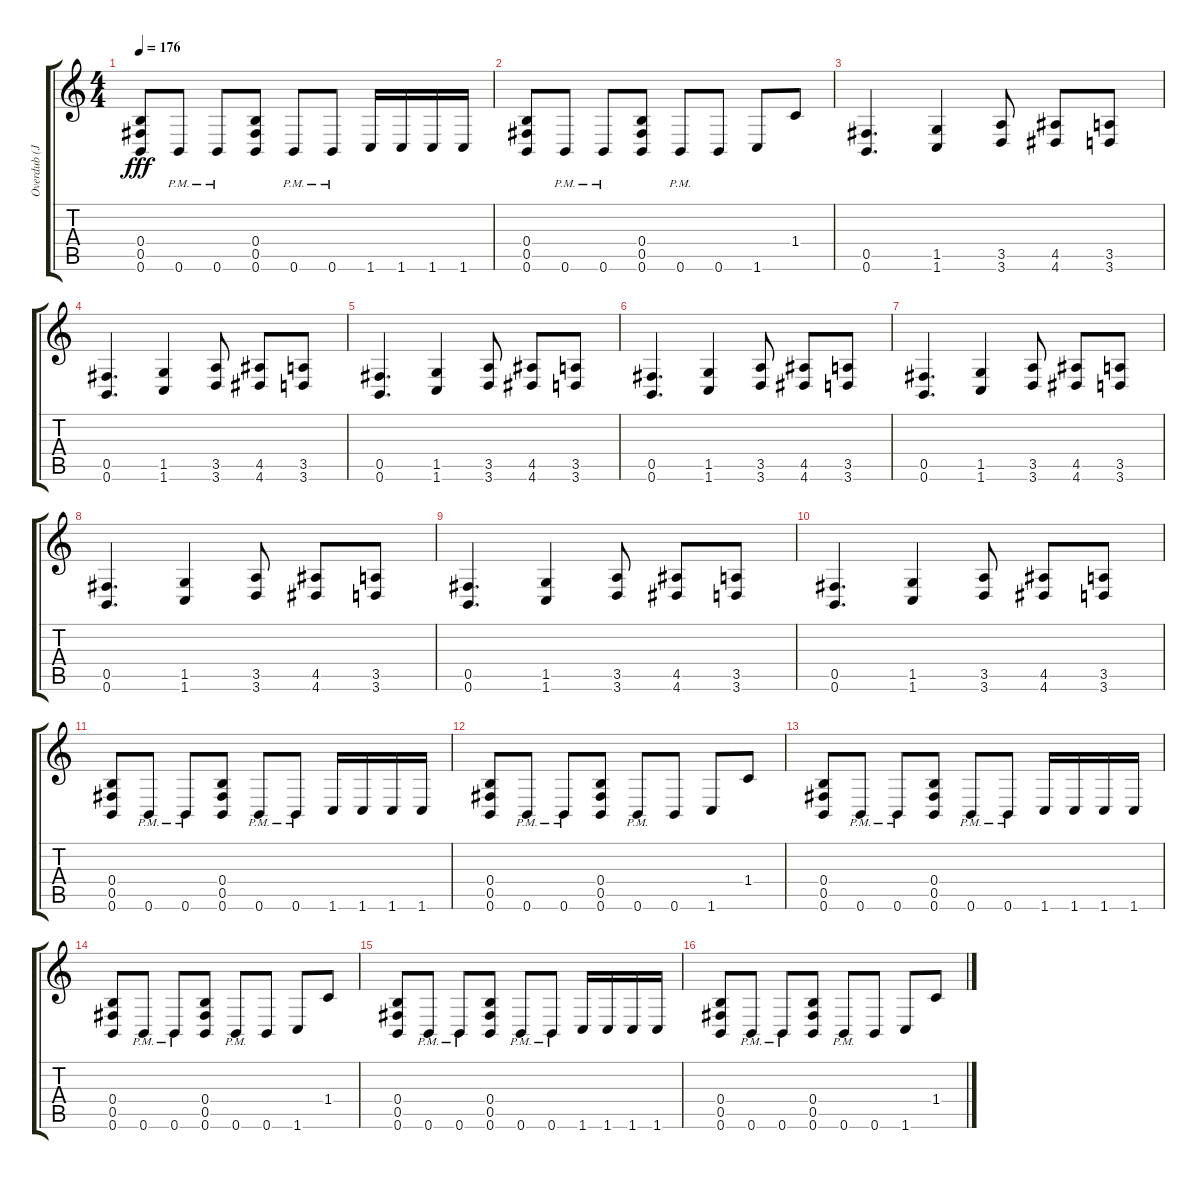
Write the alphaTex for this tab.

\track ("Overdub (James)" "Overdub (J") {instrument overdrivenguitar}
\staff {score tabs}
\tuning (Db4 Ab3 E3 B2 Gb2 B1) {hide}
\ts (4 4)
\tempo 176
\clef g2
\ks c
(0.4 0.5 0.6).8{dy fff} 0.6{pm}.8 0.6{pm}.8 (0.4 0.5 0.6).8 0.6{pm}.8 0.6{pm}.8 1.6.16 1.6.16 1.6.16 1.6.16 |
(0.4 0.5 0.6).8 0.6{pm}.8 0.6{pm}.8 (0.4 0.5 0.6).8 0.6{pm}.8 0.6.8 1.6.8 1.4.8 |
(0.5 0.6).4{d} (1.5 1.6).4 (3.5 3.6).8 (4.5 4.6).8 (3.5 3.6).8 |
(0.5 0.6).4{d} (1.5 1.6).4 (3.5 3.6).8 (4.5 4.6).8 (3.5 3.6).8 |
(0.5 0.6).4{d} (1.5 1.6).4 (3.5 3.6).8 (4.5 4.6).8 (3.5 3.6).8 |
(0.5 0.6).4{d} (1.5 1.6).4 (3.5 3.6).8 (4.5 4.6).8 (3.5 3.6).8 |
(0.5 0.6).4{d} (1.5 1.6).4 (3.5 3.6).8 (4.5 4.6).8 (3.5 3.6).8 |
(0.5 0.6).4{d} (1.5 1.6).4 (3.5 3.6).8 (4.5 4.6).8 (3.5 3.6).8 |
(0.5 0.6).4{d} (1.5 1.6).4 (3.5 3.6).8 (4.5 4.6).8 (3.5 3.6).8 |
(0.5 0.6).4{d} (1.5 1.6).4 (3.5 3.6).8 (4.5 4.6).8 (3.5 3.6).8 |
(0.4 0.5 0.6).8 0.6{pm}.8 0.6{pm}.8 (0.4 0.5 0.6).8 0.6{pm}.8 0.6{pm}.8 1.6.16 1.6.16 1.6.16 1.6.16 |
(0.4 0.5 0.6).8 0.6{pm}.8 0.6{pm}.8 (0.4 0.5 0.6).8 0.6{pm}.8 0.6.8 1.6.8 1.4.8 |
(0.4 0.5 0.6).8 0.6{pm}.8 0.6{pm}.8 (0.4 0.5 0.6).8 0.6{pm}.8 0.6{pm}.8 1.6.16 1.6.16 1.6.16 1.6.16 |
(0.4 0.5 0.6).8 0.6{pm}.8 0.6{pm}.8 (0.4 0.5 0.6).8 0.6{pm}.8 0.6.8 1.6.8 1.4.8 |
(0.4 0.5 0.6).8 0.6{pm}.8 0.6{pm}.8 (0.4 0.5 0.6).8 0.6{pm}.8 0.6{pm}.8 1.6.16 1.6.16 1.6.16 1.6.16 |
(0.4 0.5 0.6).8 0.6{pm}.8 0.6{pm}.8 (0.4 0.5 0.6).8 0.6{pm}.8 0.6.8 1.6.8 1.4.8
